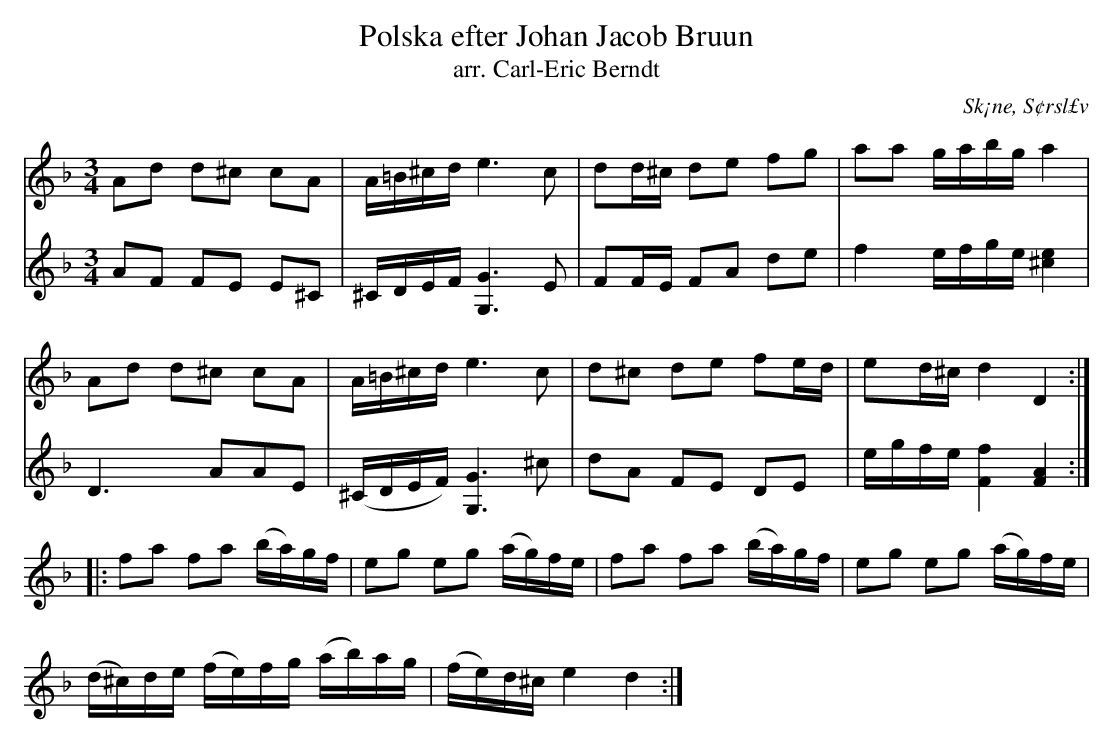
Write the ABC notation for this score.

X:1
T:Polska efter Johan Jacob Bruun
T:arr. Carl-Eric Berndt
O:Sk¡ne, S¢rsl£v
M:3/4
L:1/8
K:Dm
V:1
Ad d^c cA | A/=B/^c/d/ e2>c2 | dd/^c/ de fg | aa g/a/b/g/ a2 |
Ad d^c cA | A/=B/^c/d/ e2>c2 | d^c de fe/d/ | ed/^c/ d2 D2 ::
fa fa (b/a/)g/f/ | eg eg (a/g/)f/e/ | fa fa (b/a/)g/f/ | eg eg (a/g/)f/e/ |
(d/^c/)d/e/ (f/e/)f/g/ (a/b/)a/g/ | (f/e/)d/^c/ e2 d2 :|
V:2
AF FE E^C | ^C/D/E/F/ [G2G,2]>E2 | FF/E/ FA de | f2 e/f/g/e/ [e2^c2] |
D3 AAE | (^C/D/E/F/) [G2G,2]>^c2 | dA FE DE |¤e/g/f/e/ [f2F2] [A2F2] ::
V:3
